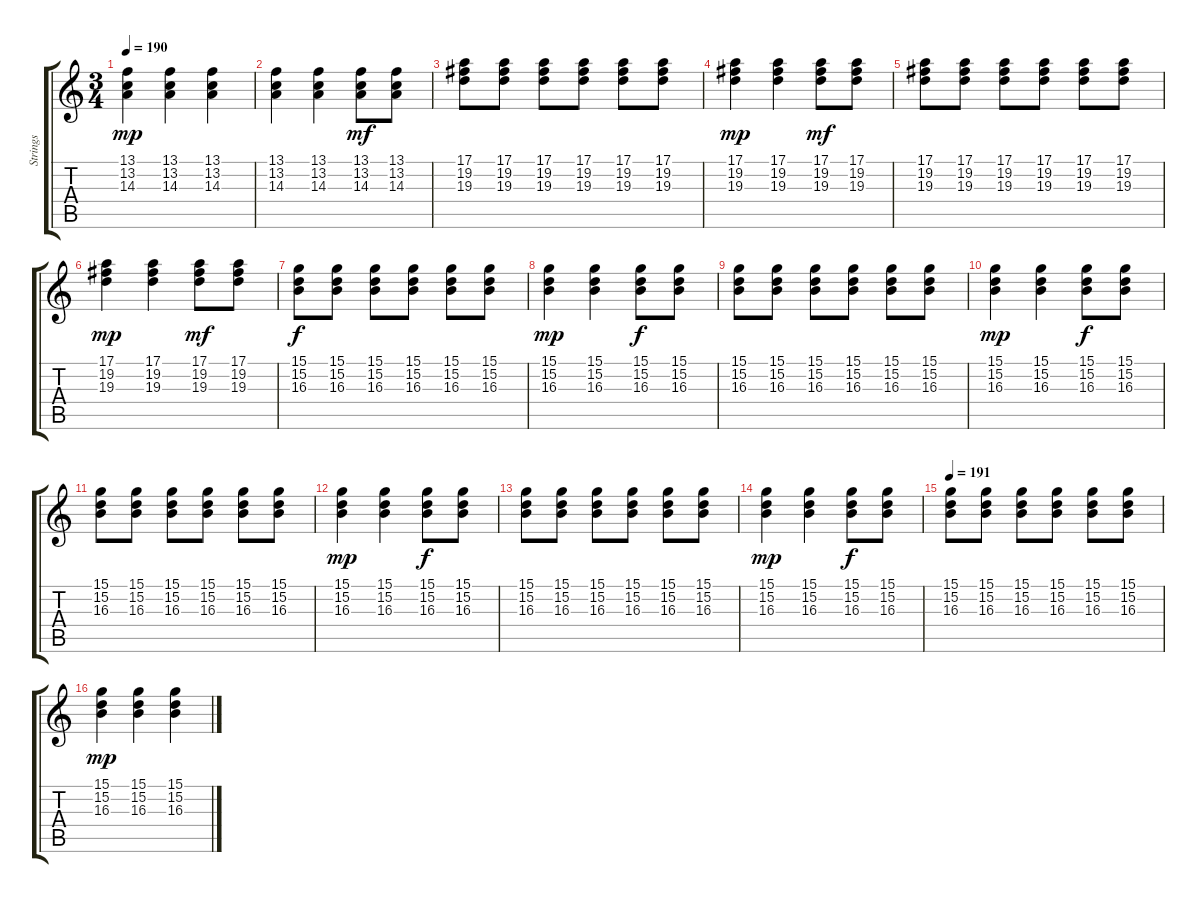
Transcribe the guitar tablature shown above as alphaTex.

\track ("Strings " "Strings ") {instrument stringensemble1}
\staff {score tabs}
\tuning (E4 B3 G3 D3 A2 E2) {hide}
\ts (3 4)
\tempo 190
\clef g2
\ks c
(13.1 13.2 14.3).4{dy mp} (13.1 13.2 14.3).4 (13.1 13.2 14.3).4 |
(13.1 13.2 14.3).4 (13.1 13.2 14.3).4 (13.1 13.2 14.3).8{dy mf} (13.1 13.2 14.3).8 |
(17.1 19.2 19.3).8 (17.1 19.2 19.3).8 (17.1 19.2 19.3).8 (17.1 19.2 19.3).8 (17.1 19.2 19.3).8 (17.1 19.2 19.3).8 |
(17.1 19.2 19.3).4{dy mp} (17.1 19.2 19.3).4 (17.1 19.2 19.3).8{dy mf} (17.1 19.2 19.3).8 |
(17.1 19.2 19.3).8 (17.1 19.2 19.3).8 (17.1 19.2 19.3).8 (17.1 19.2 19.3).8 (17.1 19.2 19.3).8 (17.1 19.2 19.3).8 |
(17.1 19.2 19.3).4{dy mp} (17.1 19.2 19.3).4 (17.1 19.2 19.3).8{dy mf} (17.1 19.2 19.3).8 |
(15.1 15.2 16.3).8{dy f} (15.1 15.2 16.3).8 (15.1 15.2 16.3).8 (15.1 15.2 16.3).8 (15.1 15.2 16.3).8 (15.1 15.2 16.3).8 |
(15.1 15.2 16.3).4{dy mp} (15.1 15.2 16.3).4 (15.1 15.2 16.3).8{dy f} (15.1 15.2 16.3).8 |
(15.1 15.2 16.3).8 (15.1 15.2 16.3).8 (15.1 15.2 16.3).8 (15.1 15.2 16.3).8 (15.1 15.2 16.3).8 (15.1 15.2 16.3).8 |
(15.1 15.2 16.3).4{dy mp} (15.1 15.2 16.3).4 (15.1 15.2 16.3).8{dy f} (15.1 15.2 16.3).8 |
(15.1 15.2 16.3).8 (15.1 15.2 16.3).8 (15.1 15.2 16.3).8 (15.1 15.2 16.3).8 (15.1 15.2 16.3).8 (15.1 15.2 16.3).8 |
(15.1 15.2 16.3).4{dy mp} (15.1 15.2 16.3).4 (15.1 15.2 16.3).8{dy f} (15.1 15.2 16.3).8 |
(15.1 15.2 16.3).8 (15.1 15.2 16.3).8 (15.1 15.2 16.3).8 (15.1 15.2 16.3).8 (15.1 15.2 16.3).8 (15.1 15.2 16.3).8 |
(15.1 15.2 16.3).4{dy mp} (15.1 15.2 16.3).4 (15.1 15.2 16.3).8{dy f} (15.1 15.2 16.3).8 |
\tempo 191
(15.1 15.2 16.3).8 (15.1 15.2 16.3).8 (15.1 15.2 16.3).8 (15.1 15.2 16.3).8 (15.1 15.2 16.3).8 (15.1 15.2 16.3).8 |
(15.1 15.2 16.3).4{dy mp} (15.1 15.2 16.3).4 (15.1 15.2 16.3).4
